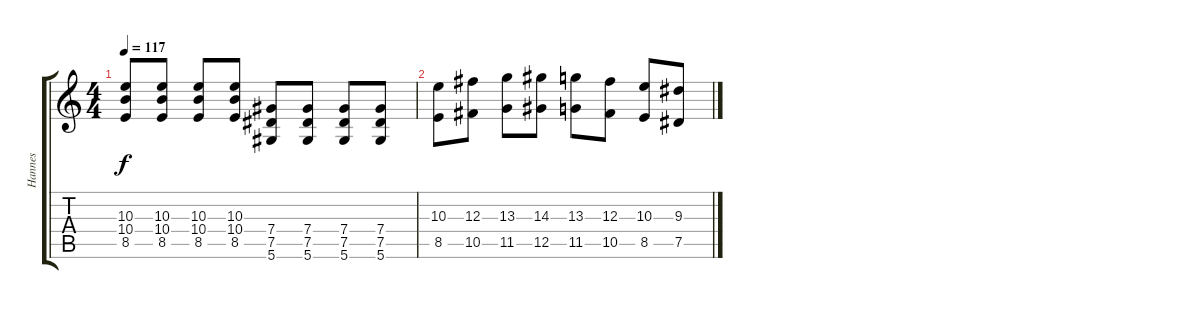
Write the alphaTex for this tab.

\track ("Hannes" "Hannes") {instrument distortionguitar}
\staff {score tabs}
\tuning (Eb4 Bb3 Gb3 Db3 Ab2 Eb2) {hide}
\ts (4 4)
\tempo 117
\clef g2
\ks c
(10.3 10.4 8.5).8{dy f} (10.3 10.4 8.5).8 (10.3 10.4 8.5).8 (10.3 10.4 8.5).8 (7.4 7.5 5.6).8 (7.4 7.5 5.6).8 (7.4 7.5 5.6).8 (7.4 7.5 5.6).8 |
(10.3 8.5).8 (12.3 10.5).8 (13.3 11.5).8 (14.3 12.5).8 (13.3 11.5).8 (12.3 10.5).8 (10.3 8.5).8 (9.3 7.5).8
